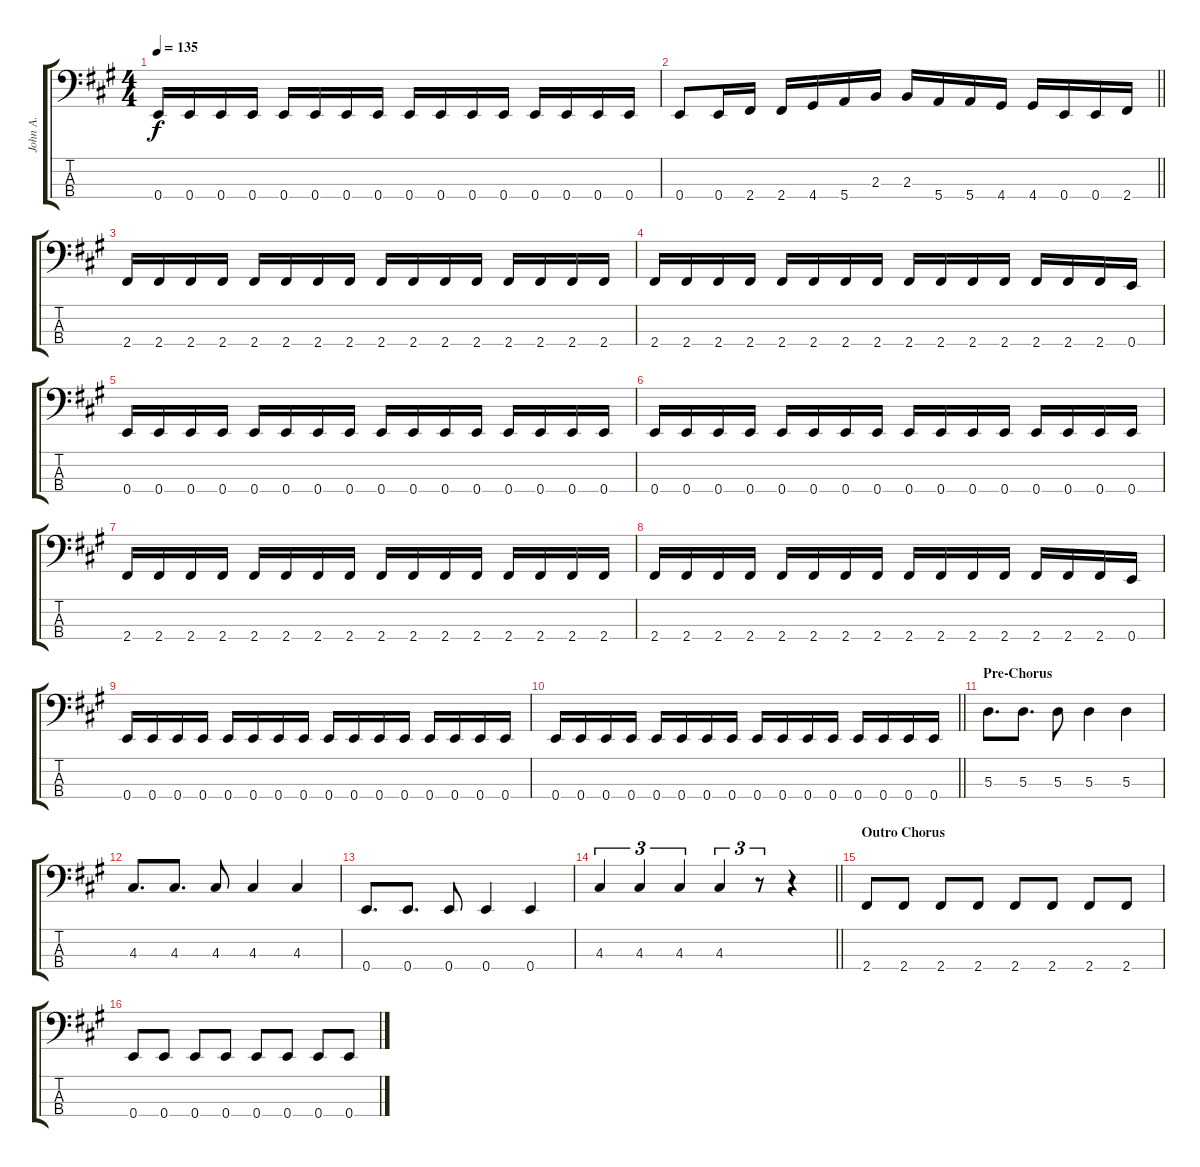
\track ("John A." "John A.") {instrument electricbassfinger}
\staff {score tabs}
\tuning (G2 D2 A1 E1) {hide}
\ts (4 4)
\tempo 135
\clef f4
\ks a
0.4.16{dy f} 0.4.16 0.4.16 0.4.16 0.4.16 0.4.16 0.4.16 0.4.16 0.4.16 0.4.16 0.4.16 0.4.16 0.4.16 0.4.16 0.4.16 0.4.16 |
\barLineRight lightlight
0.4.8 0.4.16 2.4.16 2.4.16 4.4.16 5.4.16 2.3.16 2.3.16 5.4.16 5.4.16 4.4.16 4.4.16 0.4.16 0.4.16 2.4.16 |
2.4.16 2.4.16 2.4.16 2.4.16 2.4.16 2.4.16 2.4.16 2.4.16 2.4.16 2.4.16 2.4.16 2.4.16 2.4.16 2.4.16 2.4.16 2.4.16 |
2.4.16 2.4.16 2.4.16 2.4.16 2.4.16 2.4.16 2.4.16 2.4.16 2.4.16 2.4.16 2.4.16 2.4.16 2.4.16 2.4.16 2.4.16 0.4.16 |
0.4.16 0.4.16 0.4.16 0.4.16 0.4.16 0.4.16 0.4.16 0.4.16 0.4.16 0.4.16 0.4.16 0.4.16 0.4.16 0.4.16 0.4.16 0.4.16 |
0.4.16 0.4.16 0.4.16 0.4.16 0.4.16 0.4.16 0.4.16 0.4.16 0.4.16 0.4.16 0.4.16 0.4.16 0.4.16 0.4.16 0.4.16 0.4.16 |
2.4.16 2.4.16 2.4.16 2.4.16 2.4.16 2.4.16 2.4.16 2.4.16 2.4.16 2.4.16 2.4.16 2.4.16 2.4.16 2.4.16 2.4.16 2.4.16 |
2.4.16 2.4.16 2.4.16 2.4.16 2.4.16 2.4.16 2.4.16 2.4.16 2.4.16 2.4.16 2.4.16 2.4.16 2.4.16 2.4.16 2.4.16 0.4.16 |
0.4.16 0.4.16 0.4.16 0.4.16 0.4.16 0.4.16 0.4.16 0.4.16 0.4.16 0.4.16 0.4.16 0.4.16 0.4.16 0.4.16 0.4.16 0.4.16 |
\barLineRight lightlight
0.4.16 0.4.16 0.4.16 0.4.16 0.4.16 0.4.16 0.4.16 0.4.16 0.4.16 0.4.16 0.4.16 0.4.16 0.4.16 0.4.16 0.4.16 0.4.16 |
\section ("" "Pre-Chorus")
5.3.8{d} 5.3.8{d} 5.3.8 5.3.4 5.3.4 |
4.3.8{d} 4.3.8{d} 4.3.8 4.3.4 4.3.4 |
0.4.8{d} 0.4.8{d} 0.4.8 0.4.4 0.4.4 |
\barLineRight lightlight
4.3.4{tu (3 2)} 4.3.4{tu (3 2)} 4.3.4{tu (3 2)} 4.3.4{tu (3 2)} r.8{tu (3 2)} r.4 |
\section ("" "Outro Chorus")
2.4.8 2.4.8 2.4.8 2.4.8 2.4.8 2.4.8 2.4.8 2.4.8 |
0.4.8 0.4.8 0.4.8 0.4.8 0.4.8 0.4.8 0.4.8 0.4.8
